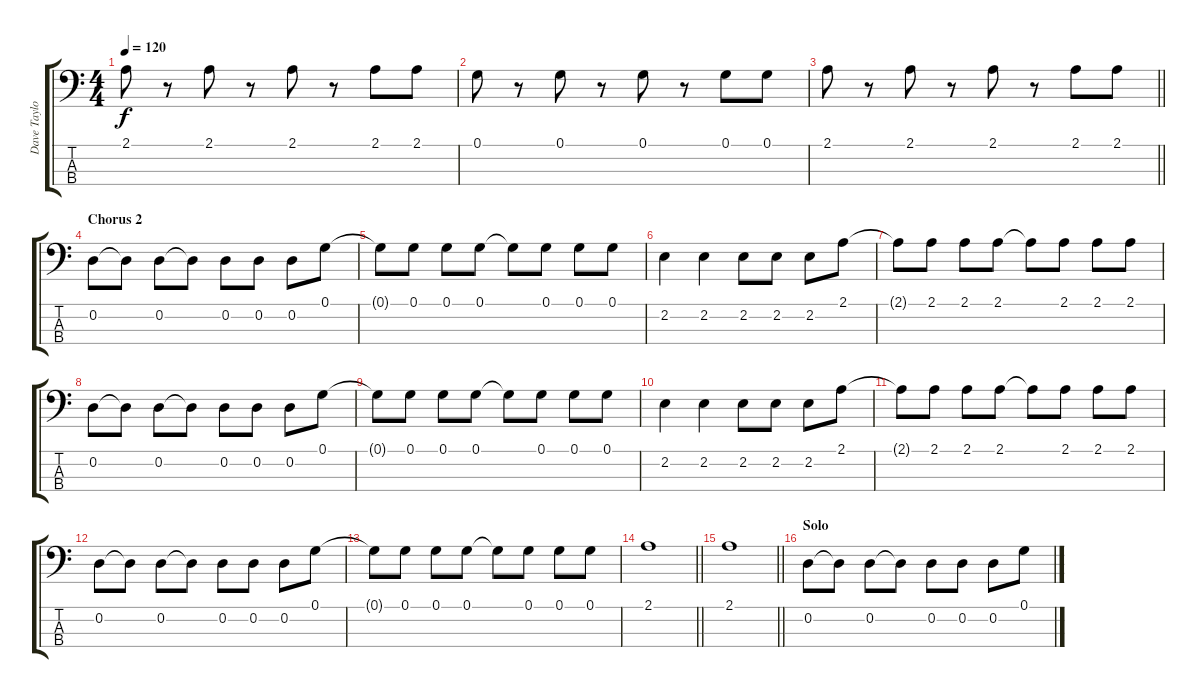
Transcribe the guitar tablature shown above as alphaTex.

\track ("Dave Taylor" "Dave Taylo") {instrument slapbass1}
\staff {score tabs}
\tuning (G2 D2 A1 E1) {hide}
\ts (4 4)
\tempo 120
\clef f4
\ks c
2.1.8{dy f} r.8 2.1.8 r.8 2.1.8 r.8 2.1.8 2.1.8 |
0.1.8 r.8 0.1.8 r.8 0.1.8 r.8 0.1.8 0.1.8 |
\barLineRight lightlight
2.1.8 r.8 2.1.8 r.8 2.1.8 r.8 2.1.8 2.1.8 |
\section ("" "Chorus 2")
0.2.8 0.2{t}.8 0.2.8 0.2{t}.8 0.2.8 0.2.8 0.2.8 0.1.8 |
0.1{t}.8 0.1.8 0.1.8 0.1.8 0.1{t}.8 0.1.8 0.1.8 0.1.8 |
2.2.4 2.2.4 2.2.8 2.2.8 2.2.8 2.1.8 |
2.1{t}.8 2.1.8 2.1.8 2.1.8 2.1{t}.8 2.1.8 2.1.8 2.1.8 |
0.2.8 0.2{t}.8 0.2.8 0.2{t}.8 0.2.8 0.2.8 0.2.8 0.1.8 |
0.1{t}.8 0.1.8 0.1.8 0.1.8 0.1{t}.8 0.1.8 0.1.8 0.1.8 |
2.2.4 2.2.4 2.2.8 2.2.8 2.2.8 2.1.8 |
2.1{t}.8 2.1.8 2.1.8 2.1.8 2.1{t}.8 2.1.8 2.1.8 2.1.8 |
0.2.8 0.2{t}.8 0.2.8 0.2{t}.8 0.2.8 0.2.8 0.2.8 0.1.8 |
0.1{t}.8 0.1.8 0.1.8 0.1.8 0.1{t}.8 0.1.8 0.1.8 0.1.8 |
\barLineRight lightlight
2.1.1 |
\barLineRight lightlight
2.1.1 |
\section ("" "Solo")
0.2.8 0.2{t}.8 0.2.8 0.2{t}.8 0.2.8 0.2.8 0.2.8 0.1.8
